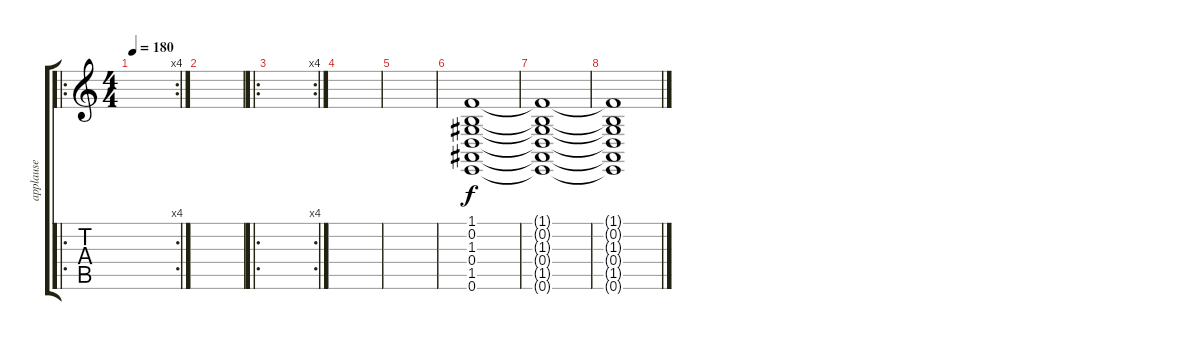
\track ("applause" "applause") {instrument applause}
\staff {score tabs}
\tuning (E4 B3 G3 D3 A2 E2) {hide}
\ro
\rc 4
\ts (4 4)
\tempo 180
\clef g2
\ks c
|
|
\ro
\rc 4
|
|
|
(1.1 0.2 1.3 0.4 1.5 0.6).1 |
(1.1{t} 0.2{t} 1.3{t} 0.4{t} 1.5{t} 0.6{t}).1 |
(1.1{t} 0.2{t} 1.3{t} 0.4{t} 1.5{t} 0.6{t}).1
